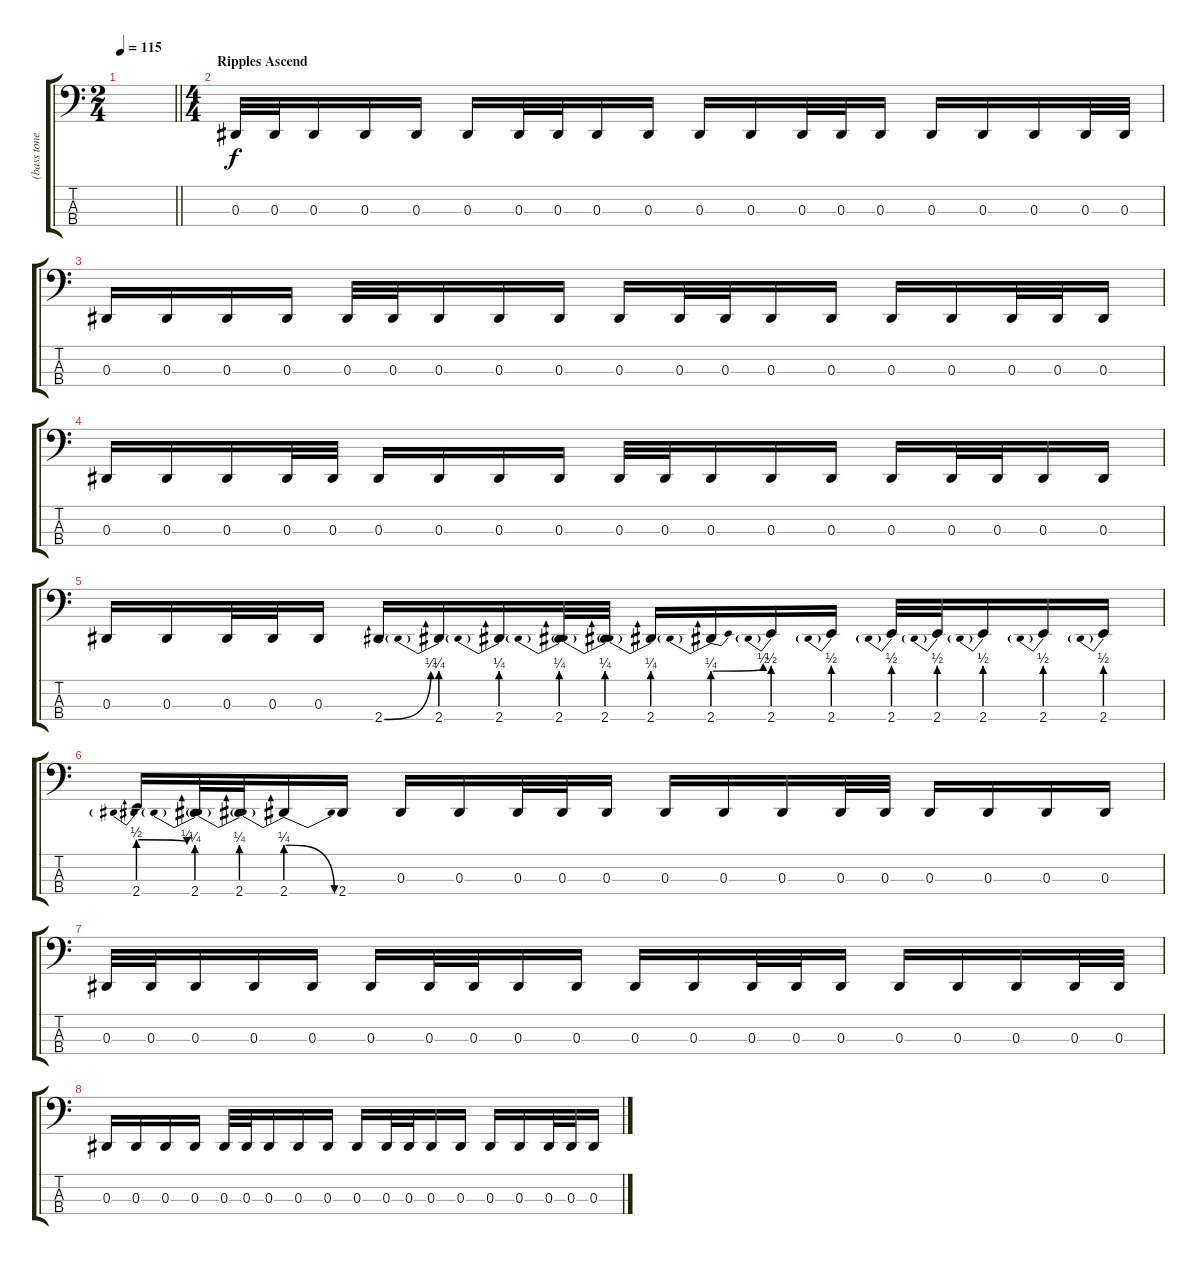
\track ("(bass tone)" "(bass tone") {instrument electricbasspick}
\staff {score tabs}
\tuning (Bb1 Eb1 Eb1 Db1) {hide}
\ts (2 4)
\tempo 115
\clef f4
\barLineRight lightlight
\ks c
|
\ts (4 4)
\section ("" "Ripples Ascend")
0.3.32 0.3.32 0.3.16 0.3.16 0.3.16 0.3.16 0.3.32 0.3.32 0.3.16 0.3.16 0.3.16 0.3.16 0.3.32 0.3.32 0.3.16 0.3.16 0.3.16 0.3.16 0.3.32 0.3.32 |
0.3.16 0.3.16 0.3.16 0.3.16 0.3.32 0.3.32 0.3.16 0.3.16 0.3.16 0.3.16 0.3.32 0.3.32 0.3.16 0.3.16 0.3.16 0.3.16 0.3.32 0.3.32 0.3.16 |
0.3.16 0.3.16 0.3.16 0.3.32 0.3.32 0.3.16 0.3.16 0.3.16 0.3.16 0.3.32 0.3.32 0.3.16 0.3.16 0.3.16 0.3.16 0.3.32 0.3.32 0.3.16 0.3.16 |
0.3.16 0.3.16 0.3.32 0.3.32 0.3.16 2.4{be (bend 0 0 60 1)}.16 2.4{be (prebend 0 1 60 1)}.16 2.4{be (prebend 0 1 60 1)}.16 2.4{be (prebend 0 1 60 1)}.32 2.4{be (prebend 0 1 60 1)}.32 2.4{be (prebend 0 1 60 1)}.16 2.4{be (prebendbend 0 1 60 2)}.16 2.4{be (prebend 0 2 60 2)}.16 2.4{be (prebend 0 2 60 2)}.16 2.4{be (prebend 0 2 60 2)}.32 2.4{be (prebend 0 2 60 2)}.32 2.4{be (prebend 0 2 60 2)}.16 2.4{be (prebend 0 2 60 2)}.16 2.4{be (prebend 0 2 60 2)}.16 |
2.4{be (prebendrelease 0 2 60 1)}.16 2.4{be (prebend 0 1 60 1)}.32 2.4{be (prebend 0 1 60 1)}.32 2.4{be (prebendrelease 0 1 60 0)}.16 2.4.16 0.3.16 0.3.16 0.3.32 0.3.32 0.3.16 0.3.16 0.3.16 0.3.16 0.3.32 0.3.32 0.3.16 0.3.16 0.3.16 0.3.16 |
0.3.32 0.3.32 0.3.16 0.3.16 0.3.16 0.3.16 0.3.32 0.3.32 0.3.16 0.3.16 0.3.16 0.3.16 0.3.32 0.3.32 0.3.16 0.3.16 0.3.16 0.3.16 0.3.32 0.3.32 |
0.3.16 0.3.16 0.3.16 0.3.16 0.3.32 0.3.32 0.3.16 0.3.16 0.3.16 0.3.16 0.3.32 0.3.32 0.3.16 0.3.16 0.3.16 0.3.16 0.3.32 0.3.32 0.3.16
